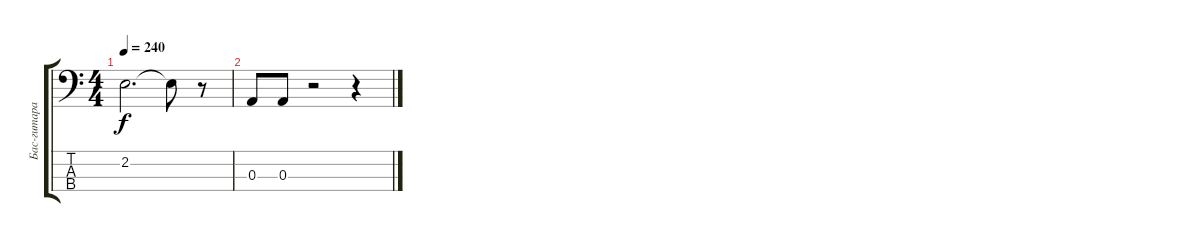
\track ("Бас-гитара" "Бас-гитара") {instrument electricbassfinger}
\staff {score tabs}
\tuning (G2 D2 A1 E1) {hide}
\ts (4 4)
\tempo 240
\clef f4
\ks c
2.2{t}.2{d dy f} 2.2{t}.8 r.8 |
0.3.8 0.3.8 r.2 r.4
